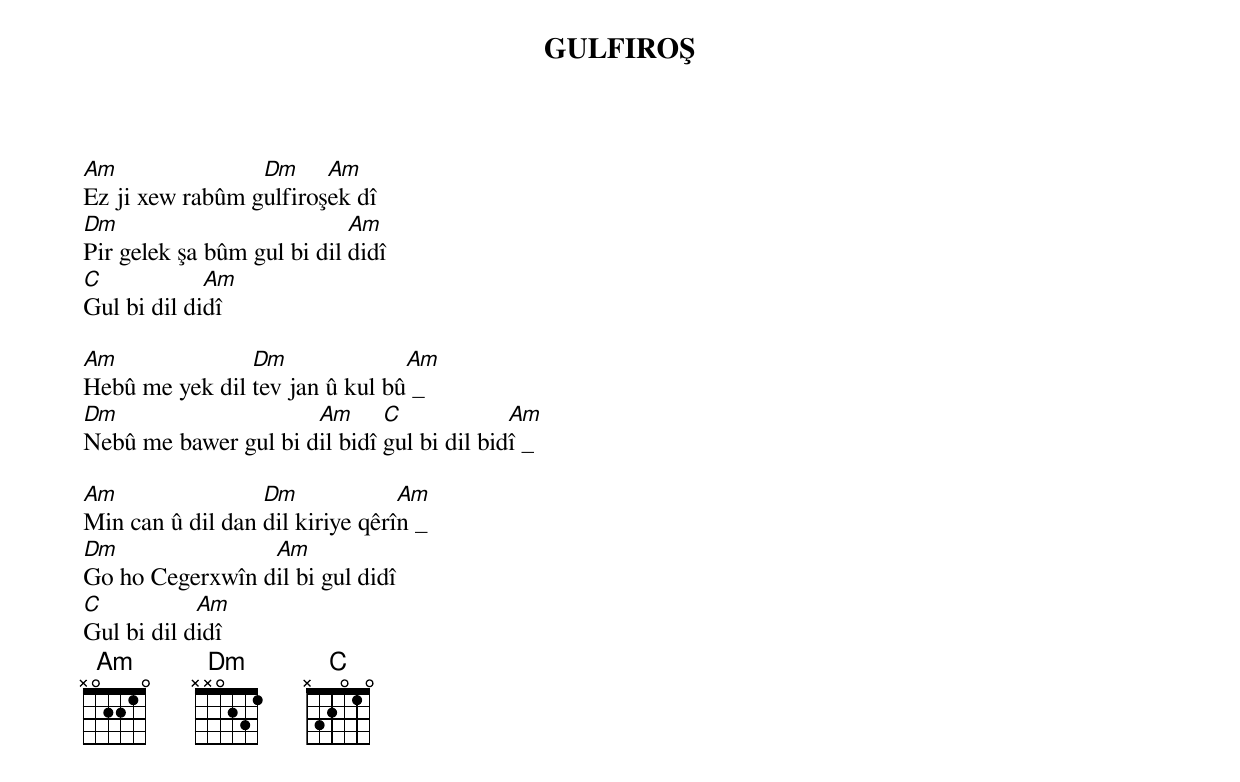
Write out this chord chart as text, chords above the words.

GULFIROŞ
Am               Dm     Am
Ez ji xew rabûm gulfiroşek dî
Dm                          Am
Pir gelek şa bûm gul bi dil didî
C            Am
Gul bi dil didî

Am              Dm              Am
Hebû me yek dil tev jan û kul bû _
Dm                    Am      C             Am
Nebû me bawer gul bi dil bidî gul bi dil bidî _

Am                Dm             Am
Min can û dil dan dil kiriye qêrîn _
Dm               Am
Go ho Cegerxwîn dil bi gul didî
C           Am
Gul bi dil didî
